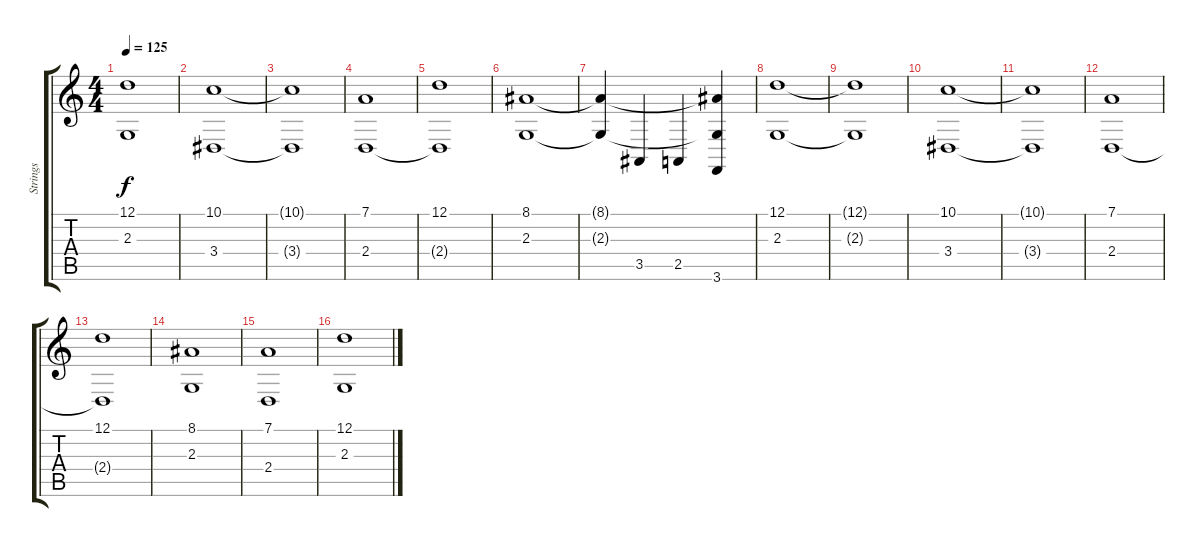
\track ("Strings" "Strings") {instrument stringensemble2}
\staff {score tabs}
\tuning (D4 A3 F3 C3 G2 D2) {hide}
\ts (4 4)
\tempo 125
\clef g2
\ks c
(12.1{t} 2.3{t}).1{dy f} |
(10.1 3.4).1 |
(10.1{t} 3.4{t}).1 |
(7.1 2.4).1 |
(12.1 2.4{t}).1 |
(8.1 2.3).1 |
(8.1{t} 2.3{t}).4 3.5.4 2.5.4 (8.1{t} 2.3{t} 3.6).4 |
(12.1 2.3).1 |
(12.1{t} 2.3{t}).1 |
(10.1 3.4).1 |
(10.1{t} 3.4{t}).1 |
(7.1 2.4).1 |
(12.1 2.4{t}).1 |
(8.1 2.3).1 |
(7.1 2.4).1 |
(12.1 2.3).1
